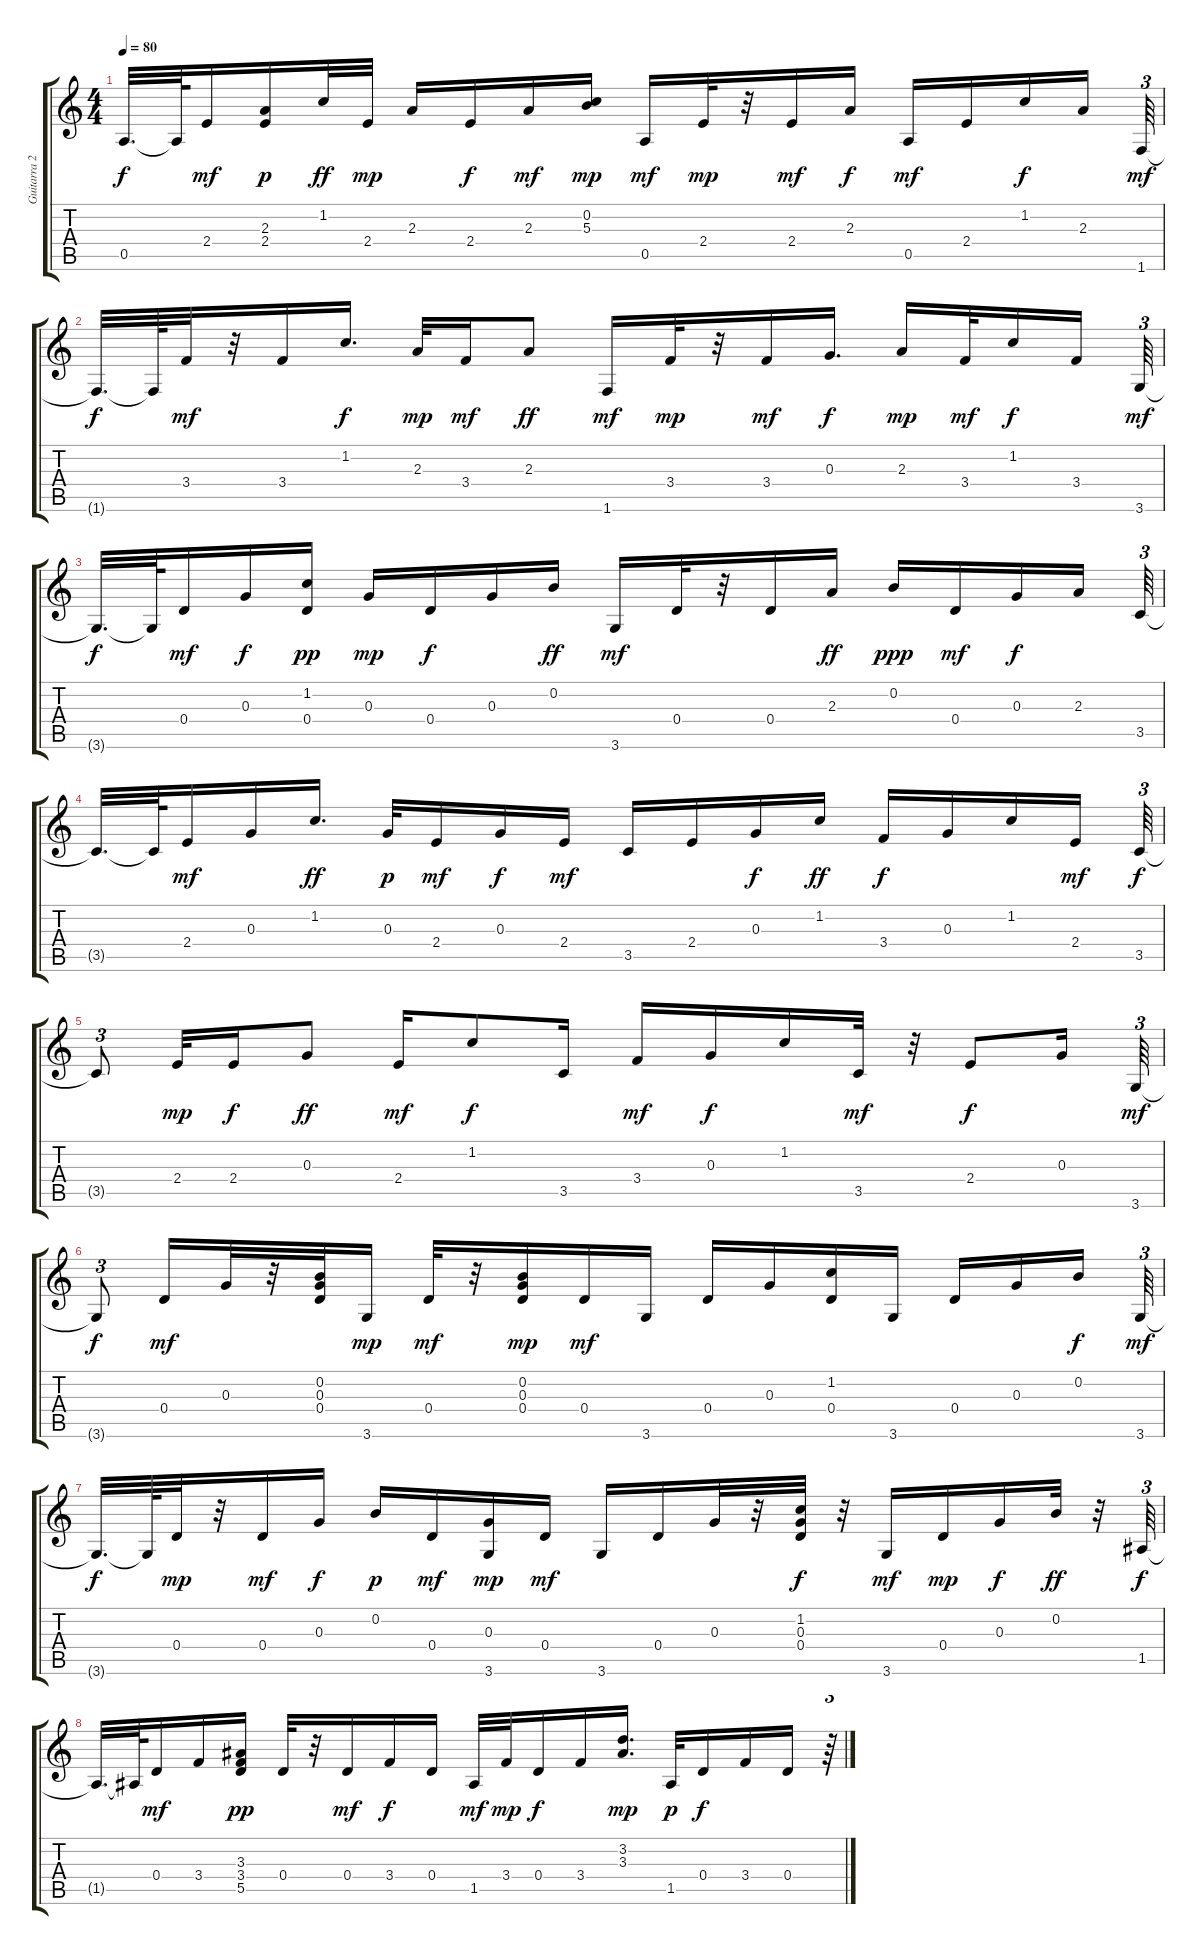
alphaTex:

\track ("Guitarra 2" "Guitarra 2") {instrument acousticguitarsteel}
\staff {score tabs}
\tuning (E4 B3 G3 D3 A2 E2) {hide}
\ts (4 4)
\tempo 80
\clef g2
\ks c
0.5{t}.32{d dy f} 0.5{t}.64 2.4.16{dy mf} (2.3 2.4).16{dy p} 1.2.32{dy ff} 2.4.32{dy mp} 2.3.16 2.4.16{dy f} 2.3.16{dy mf} (0.2 5.3).16{dy mp} 0.5.16{dy mf} 2.4.32{dy mp} r.32 2.4.16{dy mf} 2.3.16{dy f} 0.5.16{dy mf} 2.4.16 1.2.16{dy f} 2.3.16 1.6.64{tu (3 2) dy mf} |
1.6{t}.32{d dy f} 1.6{t}.64 3.4.32{dy mf} r.32 3.4.16 1.2.16{d dy f} 2.3.32{dy mp} 3.4.16{dy mf} 2.3.8{dy ff} 1.6.16{dy mf} 3.4.32{dy mp} r.32 3.4.16{dy mf} 0.3.16{d dy f} 2.3.16{dy mp} 3.4.32{dy mf} 1.2.16{dy f} 3.4.16 3.6.64{tu (3 2) dy mf} |
3.6{t}.32{d dy f} 3.6{t}.64 0.4.16{dy mf} 0.3.16{dy f} (1.2 0.4).16{dy pp} 0.3.16{dy mp} 0.4.16{dy f} 0.3.16 0.2.16{dy ff} 3.6.16{dy mf} 0.4.32 r.32 0.4.16 2.3.16{dy ff} 0.2.16{dy ppp} 0.4.16{dy mf} 0.3.16{dy f} 2.3.16 3.5.64{tu (3 2)} |
3.5{t}.32{d} 3.5{t}.64 2.4.16{dy mf} 0.3.16 1.2.16{d dy ff} 0.3.32{dy p} 2.4.16{dy mf} 0.3.16{dy f} 2.4.16{dy mf} 3.5.16 2.4.16 0.3.16{dy f} 1.2.16{dy ff} 3.4.16{dy f} 0.3.16 1.2.16 2.4.16{dy mf} 3.5.64{tu (3 2) dy f} |
3.5{t}.8{tu (3 2)} 2.4.32{dy mp} 2.4.16{dy f} 0.3.8{dy ff} 2.4.16{dy mf} 1.2.8{dy f} 3.5.16 3.4.16{dy mf} 0.3.16{dy f} 1.2.16 3.5.32{dy mf} r.32 2.4.8{dy f} 0.3.16 3.6.64{tu (3 2) dy mf} |
3.6{t}.8{tu (3 2) dy f} 0.4.16{dy mf} 0.3.32 r.32 (0.2 0.3 0.4).32 3.6.16{dy mp} 0.4.32{dy mf} r.32 (0.2 0.3 0.4).16{dy mp} 0.4.16{dy mf} 3.6.16 0.4.16 0.3.16 (1.2 0.4).16 3.6.16 0.4.16 0.3.16 0.2.16{dy f beam splitsecondary} 3.6.64{tu (3 2) dy mf} |
3.6{t}.32{d dy f} 3.6{t}.64 0.4.32{dy mp} r.32 0.4.16{dy mf} 0.3.16{dy f} 0.2.16{dy p} 0.4.16{dy mf} (0.3 3.6).16{dy mp} 0.4.16{dy mf} 3.6.16 0.4.16 0.3.32 r.32 (1.2 0.3 0.4).32{dy f} r.32 3.6.16{dy mf} 0.4.16{dy mp} 0.3.16{dy f} 0.2.32{dy ff} r.32 1.5.64{tu (3 2) dy f} |
1.5{t}.32{d} 1.5{t}.64 0.4.16{dy mf} 3.4.16 (3.3 3.4 5.5).16{dy pp} 0.4.32 r.32 0.4.16{dy mf} 3.4.16{dy f} 0.4.16 1.5.32{dy mf} 3.4.32{dy mp} 0.4.16{dy f} 3.4.16 (3.2 3.3).16{d dy mp} 1.5.32{dy p} 0.4.16{dy f} 3.4.16 0.4.16 r.64{tu (3 2)}
